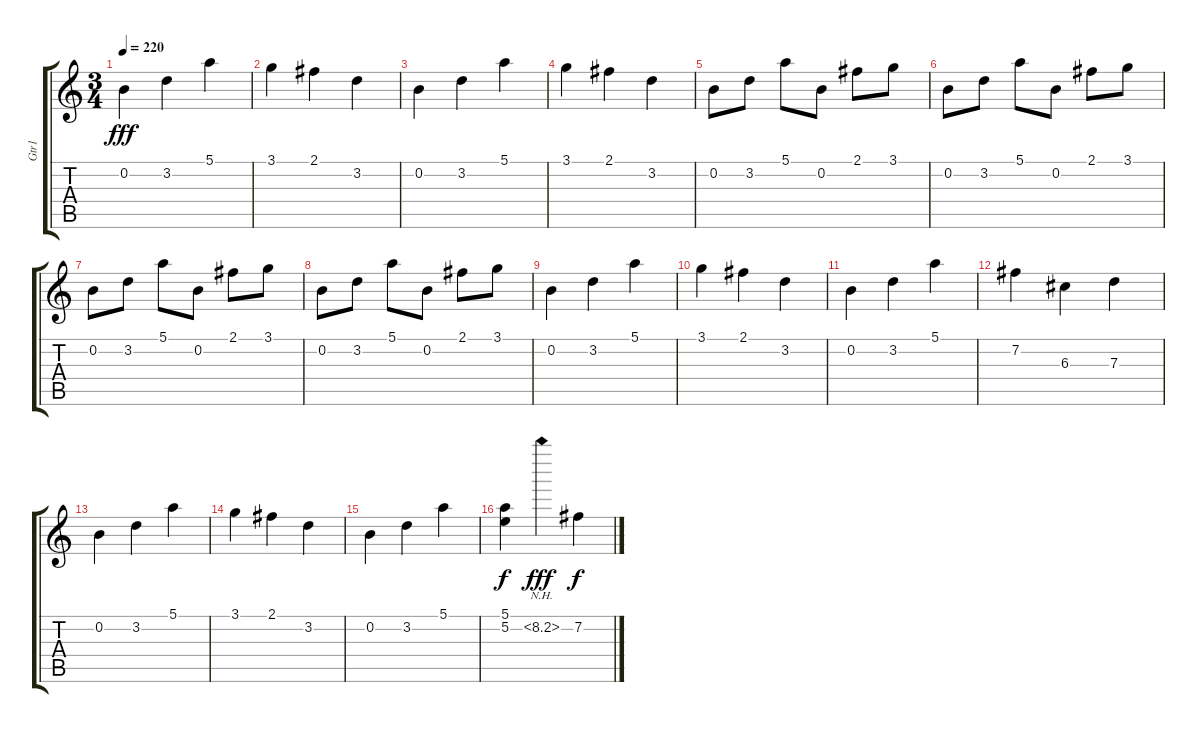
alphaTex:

\track ("Gtr1" "Gtr1") {instrument distortionguitar}
\staff {score tabs}
\tuning (E4 B3 G3 D3 A2 D2) {hide}
\ts (3 4)
\tempo 220
\clef g2
\ks c
0.2.4{dy fff} 3.2.4 5.1.4 |
3.1.4 2.1.4 3.2.4 |
0.2.4 3.2.4 5.1.4 |
3.1.4 2.1.4 3.2.4 |
0.2.8 3.2.8 5.1.8 0.2.8 2.1.8 3.1.8 |
0.2.8 3.2.8 5.1.8 0.2.8 2.1.8 3.1.8 |
0.2.8 3.2.8 5.1.8 0.2.8 2.1.8 3.1.8 |
0.2.8 3.2.8 5.1.8 0.2.8 2.1.8 3.1.8 |
0.2.4 3.2.4 5.1.4 |
3.1.4 2.1.4 3.2.4 |
0.2.4 3.2.4 5.1.4 |
7.2.4 6.3.4 7.3.4 |
0.2.4 3.2.4 5.1.4 |
3.1.4 2.1.4 3.2.4 |
0.2.4 3.2.4 5.1.4 |
(5.1 5.2).4{dy f} 8.2{nh}.4{dy fff} 7.2.4{dy f}
